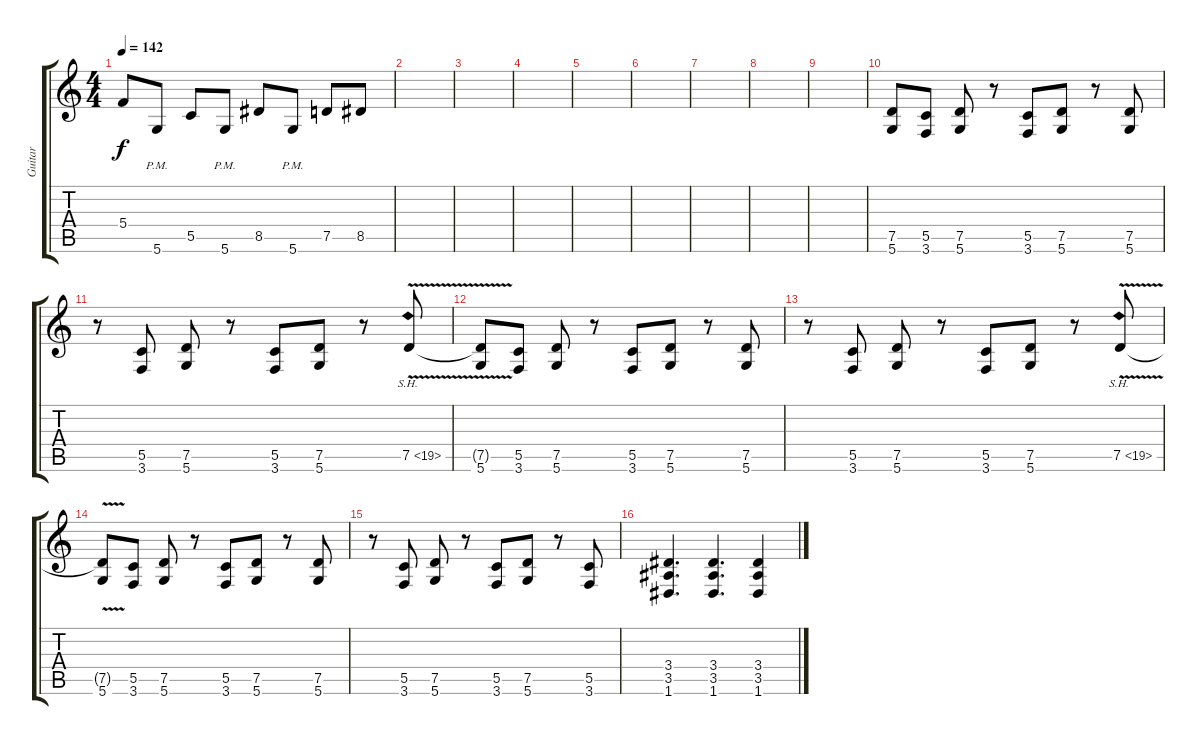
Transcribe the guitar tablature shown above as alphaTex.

\track ("Guitar" "Guitar") {instrument overdrivenguitar}
\staff {score tabs}
\tuning (D4 A3 F3 C3 G2 D2) {hide}
\ts (4 4)
\tempo 142
\clef g2
\ks c
5.4.8{dy f} 5.6{pm}.8 5.5.8 5.6{pm}.8 8.5.8 5.6{pm}.8 7.5.8 8.5.8 |
|
|
|
|
|
|
|
|
(7.5 5.6).8 (5.5 3.6).8 (7.5 5.6).8 r.8 (5.5 3.6).8 (7.5 5.6).8 r.8 (7.5 5.6).8 |
r.8 (5.5 3.6).8 (7.5 5.6).8 r.8 (5.5 3.6).8 (7.5 5.6).8 r.8 7.5{sh 12 v}.8 |
(7.5{t} 5.6).8 (5.5 3.6).8 (7.5 5.6).8 r.8 (5.5 3.6).8 (7.5 5.6).8 r.8 (7.5 5.6).8 |
r.8 (5.5 3.6).8 (7.5 5.6).8 r.8 (5.5 3.6).8 (7.5 5.6).8 r.8 7.5{sh 12 v}.8 |
(7.5{t} 5.6).8 (5.5 3.6).8 (7.5 5.6).8 r.8 (5.5 3.6).8 (7.5 5.6).8 r.8 (7.5 5.6).8 |
r.8 (5.5 3.6).8 (7.5 5.6).8 r.8 (5.5 3.6).8 (7.5 5.6).8 r.8 (5.5 3.6).8 |
(3.4 3.5 1.6).4{d} (3.4 3.5 1.6).4{d} (3.4 3.5 1.6).4
